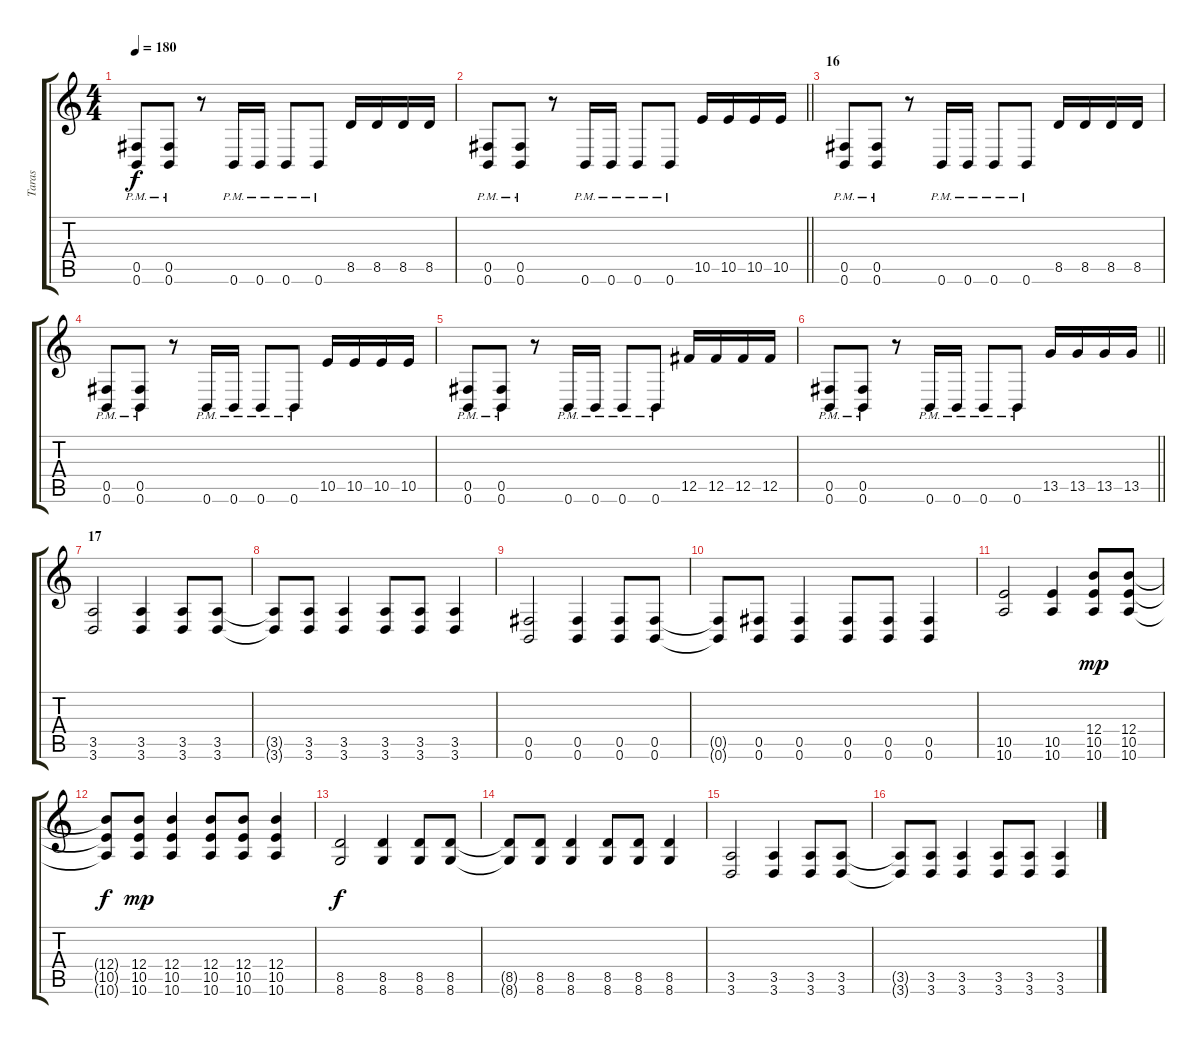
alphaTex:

\track ("Taras" "Taras") {instrument overdrivenguitar}
\staff {score tabs}
\tuning (Db4 Ab3 E3 B2 Gb2 B1) {hide}
\ts (4 4)
\tempo 180
\clef g2
\ks c
(0.5{pm} 0.6{pm}).8{dy f} (0.5{pm} 0.6{pm}).8 r.8 0.6{pm}.16 0.6{pm}.16 0.6{pm}.8 0.6{pm}.8 8.5.16 8.5.16 8.5.16 8.5.16 |
\barLineRight lightlight
(0.5{pm} 0.6{pm}).8 (0.5{pm} 0.6{pm}).8 r.8 0.6{pm}.16 0.6{pm}.16 0.6{pm}.8 0.6{pm}.8 10.5.16 10.5.16 10.5.16 10.5.16 |
\section ("" "16")
(0.5{pm} 0.6{pm}).8 (0.5{pm} 0.6{pm}).8 r.8 0.6{pm}.16 0.6{pm}.16 0.6{pm}.8 0.6{pm}.8 8.5.16 8.5.16 8.5.16 8.5.16 |
(0.5{pm} 0.6{pm}).8 (0.5{pm} 0.6{pm}).8 r.8 0.6{pm}.16 0.6{pm}.16 0.6{pm}.8 0.6{pm}.8 10.5.16 10.5.16 10.5.16 10.5.16 |
(0.5{pm} 0.6{pm}).8 (0.5{pm} 0.6{pm}).8 r.8 0.6{pm}.16 0.6{pm}.16 0.6{pm}.8 0.6{pm}.8 12.5.16 12.5.16 12.5.16 12.5.16 |
\barLineRight lightlight
(0.5{pm} 0.6{pm}).8 (0.5{pm} 0.6{pm}).8 r.8 0.6{pm}.16 0.6{pm}.16 0.6{pm}.8 0.6{pm}.8 13.5.16 13.5.16 13.5.16 13.5.16 |
\section ("" "17")
(3.5 3.6).2 (3.5 3.6).4 (3.5 3.6).8 (3.5 3.6).8 |
(3.5{t} 3.6{t}).8 (3.5 3.6).8 (3.5 3.6).4 (3.5 3.6).8 (3.5 3.6).8 (3.5 3.6).4 |
(0.5 0.6).2 (0.5 0.6).4 (0.5 0.6).8 (0.5 0.6).8 |
(0.5{t} 0.6{t}).8 (0.5 0.6).8 (0.5 0.6).4 (0.5 0.6).8 (0.5 0.6).8 (0.5 0.6).4 |
(10.5 10.6).2 (10.5 10.6).4 (12.4 10.5 10.6).8{dy mp} (12.4 10.5 10.6).8 |
(12.4{t} 10.5{t} 10.6{t}).8{dy f} (12.4 10.5 10.6).8{dy mp} (12.4 10.5 10.6).4 (12.4 10.5 10.6).8 (12.4 10.5 10.6).8 (12.4 10.5 10.6).4 |
(8.5 8.6).2{dy f} (8.5 8.6).4 (8.5 8.6).8 (8.5 8.6).8 |
(8.5{t} 8.6{t}).8 (8.5 8.6).8 (8.5 8.6).4 (8.5 8.6).8 (8.5 8.6).8 (8.5 8.6).4 |
(3.5 3.6).2 (3.5 3.6).4 (3.5 3.6).8 (3.5 3.6).8 |
(3.5{t} 3.6{t}).8 (3.5 3.6).8 (3.5 3.6).4 (3.5 3.6).8 (3.5 3.6).8 (3.5 3.6).4
